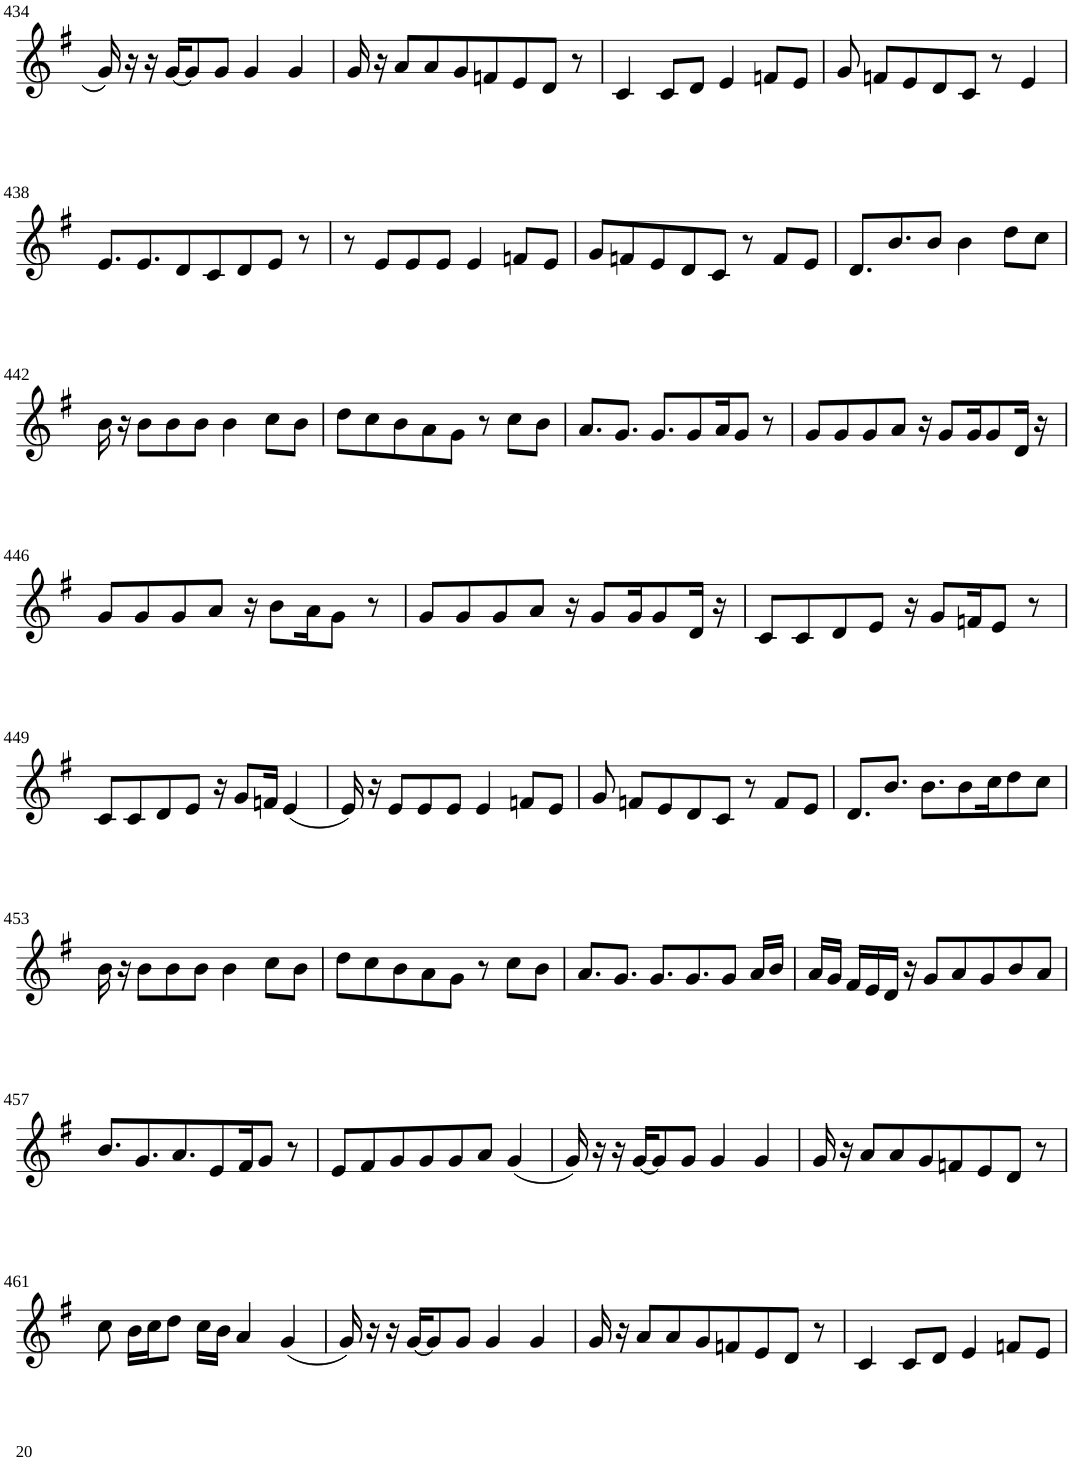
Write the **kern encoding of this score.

**kern
*part1
*staff1
*I"Violin
!!LO:PB:g=z
*clefG2
*k[f#]
*G:
*M8/8
=434
16g/
16r
16r
[16g/KL
8g/]
8g/J
4g/
4g/
=435
16g/
16r
8a/L
8a/
8g/
8fn/
8e/
8d/J
8r
=436
4c/
8c/L
8d/J
4e/
8fn/L
8e/J
=437
8g/
8fn/L
8e/
8d/
8c/J
8r
4e/
!!LO:LB:g=z
=438
8.e/L
8.e/
8d/
8c/
8d/
8e/J
8r
=439
8r
8e/L
8e/
8e/J
4e/
8fn/L
8e/J
=440
8g/L
8fn/
8e/
8d/
8c/J
8r
8f/L
8e/J
=441
8.d/L
8.b/
8b/J
4b\
8dd\L
8cc\J
!!LO:LB:g=z
=442
16b\
16r
8b\L
8b\
8b\J
4b\
8cc\L
8b\J
=443
8dd\L
8cc\
8b\
8a\
8g\J
8r
8cc\L
8b\J
=444
8.a/L
8.g/J
8.g/L
8g/
16a/K
8g/J
8r
=445
8g/L
8g/
8g/
8a/J
16r
8g/L
16g/K
8g/
16d/Jk
16r
!!LO:LB:g=z
=446
8g/L
8g/
8g/
8a/J
16r
8b\L
16a\K
8g\J
8r
=447
8g/L
8g/
8g/
8a/J
16r
8g/L
16g/K
8g/
16d/Jk
16r
=448
8c/L
8c/
8d/
8e/J
16r
8g/L
16fn/K
8e/J
8r
!!LO:LB:g=z
=449
8c/L
8c/
8d/
8e/J
16r
8g/L
16fn/Jk
(4e/
=450
16e/)
16r
8e/L
8e/
8e/J
4e/
8fn/L
8e/J
=451
8g/
8fn/L
8e/
8d/
8c/J
8r
8f/L
8e/J
=452
8.d/L
8.b/J
8.b\L
8b\
16cc\K
8dd\
8cc\J
!!LO:LB:g=z
=453
16b\
16r
8b\L
8b\
8b\J
4b\
8cc\L
8b\J
=454
8dd\L
8cc\
8b\
8a\
8g\J
8r
8cc\L
8b\J
=455
8.a/L
8.g/J
8.g/L
8.g/
8g/J
16a/LL
16b/JJ
=456
16a/LL
16g/JJ
16f#/LL
16e/
16d/JJ
16r
8g/L
8a/
8g/
8b/
8a/J
!!LO:LB:g=z
=457
8.b/L
8.g/
8.a/
8e/
16f#/K
8g/J
8r
=458
8e/L
8f#/
8g/
8g/
8g/
8a/J
(4g/
=459
16g/)
16r
16r
[16g/KL
8g/]
8g/J
4g/
4g/
=460
16g/
16r
8a/L
8a/
8g/
8fn/
8e/
8d/J
8r
!!LO:LB:g=z
=461
8cc\
16b\LL
16cc\J
8dd\J
16cc\LL
16b\JJ
4a/
(4g/
=462
16g/)
16r
16r
[16g/KL
8g/]
8g/J
4g/
4g/
=463
16g/
16r
8a/L
8a/
8g/
8fn/
8e/
8d/J
8r
=464
4c/
8c/L
8d/J
4e/
8fn/L
8e/J
=
*-
